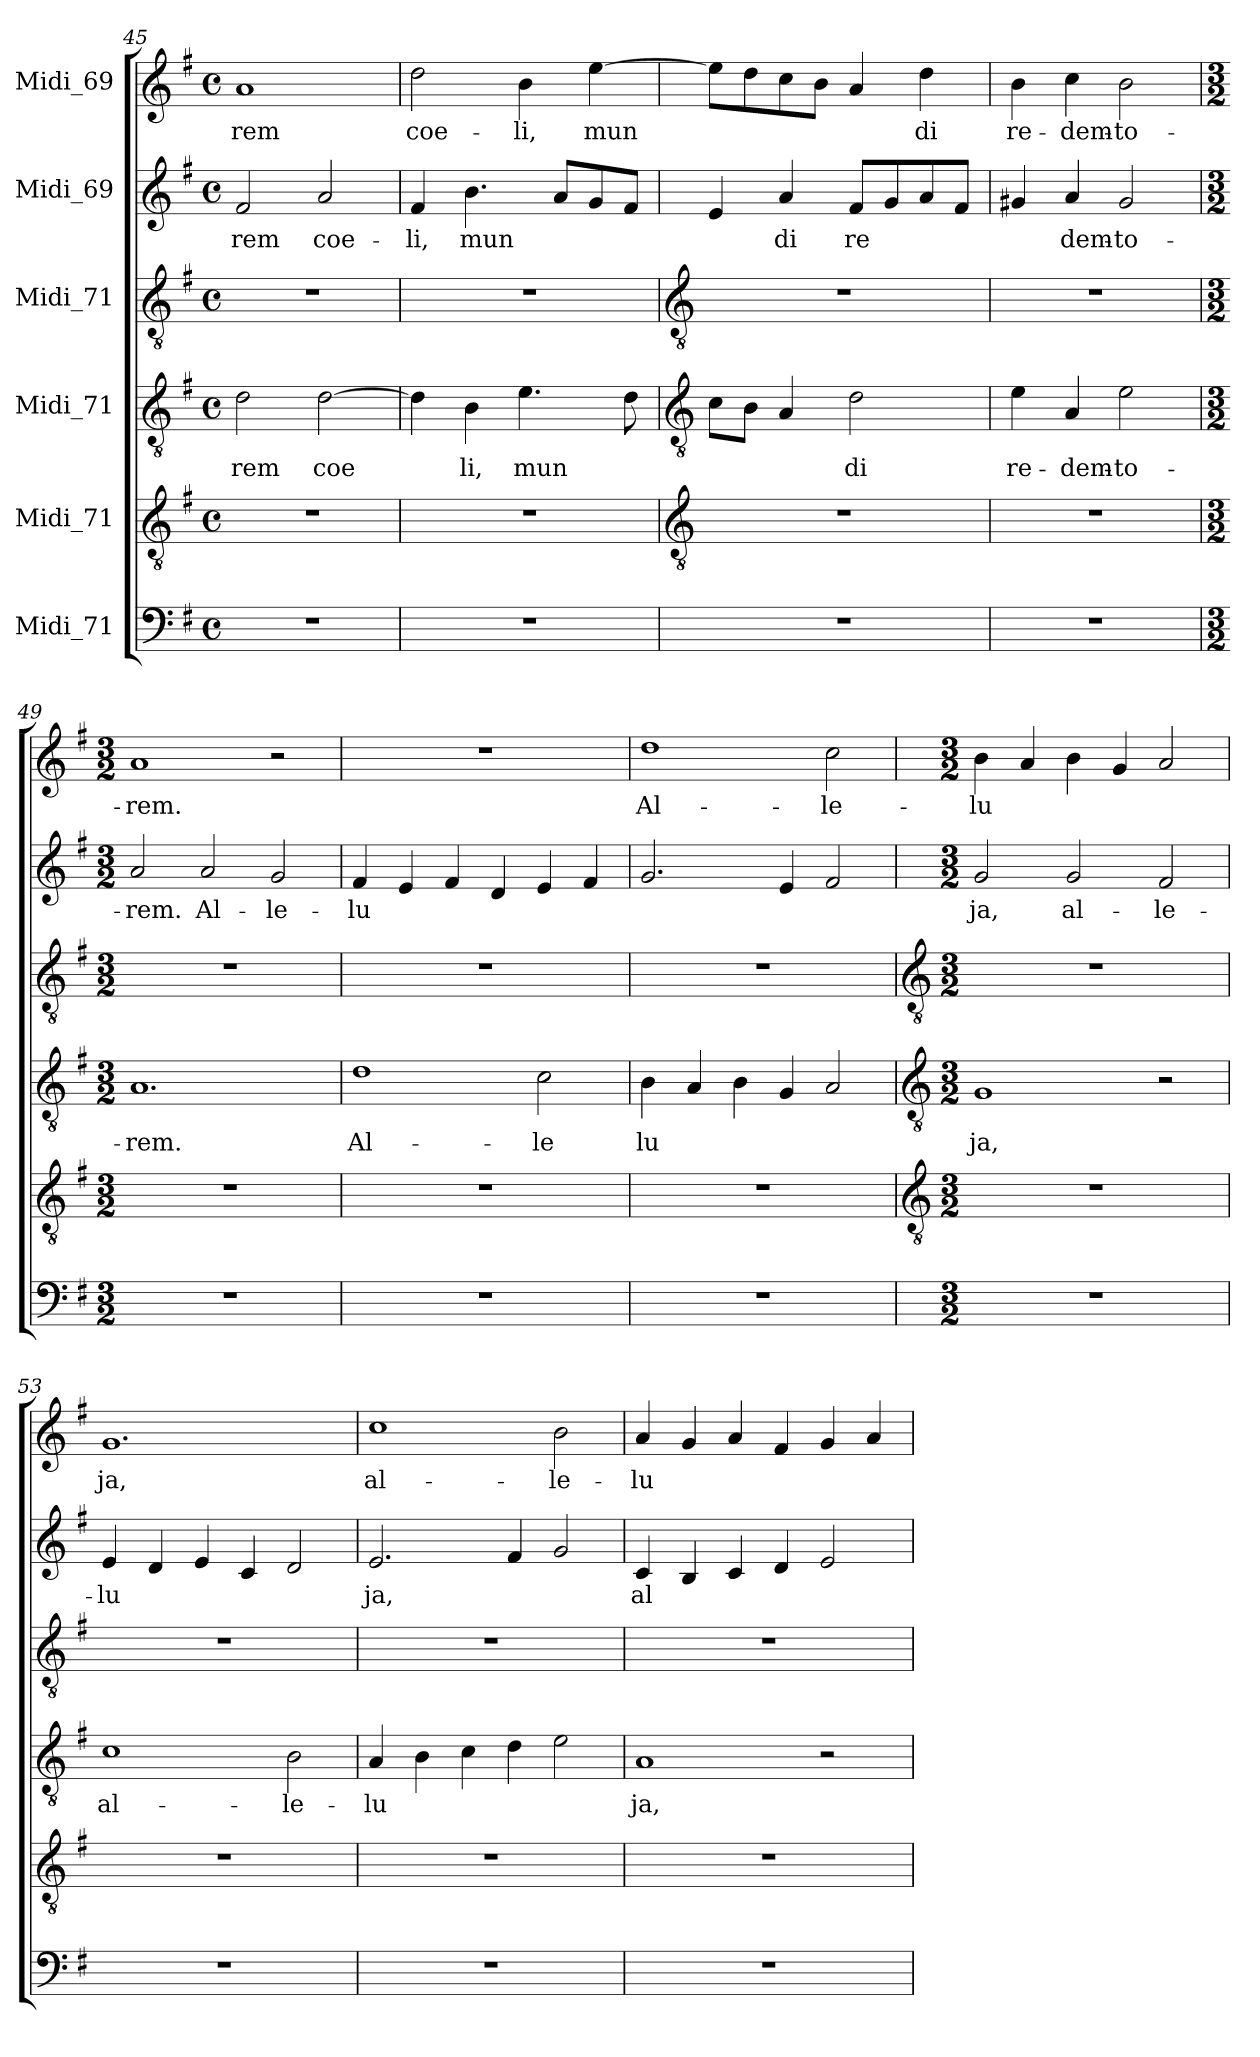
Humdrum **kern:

**kern	**kern	**kern	**text	**kern	**kern	**text	**kern	**text
*part6	*part5	*part4	*part4	*part3	*part2	*part2	*part1	*part1
*staff6	*staff5	*staff4	*staff4	*staff3	*staff2	*staff2	*staff1	*staff1
*I"Midi_71	*I"Midi_71	*I"Midi_71	*	*I"Midi_71	*I"Midi_69	*	*I"Midi_69	*
*clefF4	*clefGv2	*clefGv2	*	*clefGv2	*clefG2	*	*clefG2	*
*k[f#]	*k[f#]	*k[f#]	*	*k[f#]	*k[f#]	*	*k[f#]	*
*G:	*G:	*G:	*	*G:	*G:	*	*G:	*
*M4/4	*M4/4	*M4/4	*	*M4/4	*M4/4	*	*M4/4	*
*met(c)	*met(c)	*met(c)	*	*met(c)	*met(c)	*	*met(c)	*
=45	=45	=45	=45	=45	=45	=45	=45	=45
!	!	!	!LO:LY:b	!	!	!LO:LY:b	!	!LO:LY:b
1r	1r	2d	-rem	1r	2f#	rem	1a	-rem
!	!	!	!LO:LY:b	!	!	!LO:LY:b	!	!
.	.	[2d	coe	.	2a	coe-	.	.
=46	=46	=46	=46	=46	=46	=46	=46	=46
!	!	!	!	!	!	!LO:LY:b	!	!LO:LY:b
1r	1r	4d]	.	1r	4f#	-li,	2dd	coe-
!	!	!	!LO:LY:b	!	!	!LO:LY:b	!	!
.	.	4B	li,	.	4.b	mun	.	.
!	!	!	!LO:LY:b	!	!	!	!	!LO:LY:b
.	.	4.e	mun	.	.	.	4b	-li,
.	.	.	.	.	8aL	.	.	.
!	!	!	!	!	!	!	!	!LO:LY:b
.	.	.	.	.	8g	.	[4ee	mun
.	.	8d	.	.	8f#J	.	.	.
!!LO:LB:g=z
=47	=47	=47	=47	=47	=47	=47	=47	=47
*	*clefGv2	*clefGv2	*	*clefGv2	*	*	*	*
1r	1r	8cL	.	1r	4e	.	8eeL]	.
.	.	8BJ	.	.	.	.	8dd	.
!	!	!	!	!	!	!LO:LY:b	!	!
.	.	4A	.	.	4a	di	8cc	.
.	.	.	.	.	.	.	8bJ	.
!	!	!	!LO:LY:b	!	!	!LO:LY:b	!	!
.	.	2d	di	.	8f#L	re	4a	.
.	.	.	.	.	8g	.	.	.
!	!	!	!	!	!	!	!	!LO:LY:b
.	.	.	.	.	8a	.	4dd	di
.	.	.	.	.	8f#J	.	.	.
=48	=48	=48	=48	=48	=48	=48	=48	=48
!	!	!	!LO:LY:b	!	!	!	!	!LO:LY:b
1r	1r	4e	re-	1r	4g#X	.	4b	re-
!	!	!	!LO:LY:b	!	!	!LO:LY:b	!	!LO:LY:b
.	.	4A	-dem-	.	4a	dem-	4cc	-dem-
!	!	!	!LO:LY:b	!	!	!LO:LY:b	!	!LO:LY:b
.	.	2e	-to-	.	2g#	-to-	2b	-to-
=49	=49	=49	=49	=49	=49	=49	=49	=49
*M3/2	*M3/2	*M3/2	*	*M3/2	*M3/2	*	*M3/2	*
!LO:N:vis=1	!LO:N:vis=1	!	!LO:LY:b	!LO:N:vis=1	!	!LO:LY:b	!	!LO:LY:b
1.r	1.r	1.A	-rem.	1.r	2a	-rem.	1a	-rem.
!	!	!	!	!	!	!LO:LY:b	!	!
.	.	.	.	.	2a	Al-	.	.
!	!	!	!	!	!	!LO:LY:b	!	!
.	.	.	.	.	2g	-le-	2r	.
=50	=50	=50	=50	=50	=50	=50	=50	=50
!LO:N:vis=1	!LO:N:vis=1	!	!LO:LY:b	!LO:N:vis=1	!	!LO:LY:b	!LO:N:vis=1	!
1.r	1.r	1d	Al-	1.r	4f#	-lu	1.r	.
.	.	.	.	.	4e	.	.	.
.	.	.	.	.	4f#	.	.	.
.	.	.	.	.	4d	.	.	.
!	!	!	!LO:LY:b	!	!	!	!	!
.	.	2c	-le	.	4e	.	.	.
.	.	.	.	.	4f#	.	.	.
=51	=51	=51	=51	=51	=51	=51	=51	=51
!LO:N:vis=1	!LO:N:vis=1	!	!LO:LY:b	!LO:N:vis=1	!	!	!	!LO:LY:b
1.r	1.r	4B	lu	1.r	2.g	.	1dd	Al-
.	.	4A	.	.	.	.	.	.
.	.	4B	.	.	.	.	.	.
.	.	4G	.	.	4e	.	.	.
!	!	!	!	!	!	!	!	!LO:LY:b
.	.	2A	.	.	2f#	.	2cc	-le-
!!LO:LB:g=z
=52	=52	=52	=52	=52	=52	=52	=52	=52
*	*clefGv2	*clefGv2	*	*clefGv2	*	*	*	*
*M3/2	*M3/2	*M3/2	*	*M3/2	*M3/2	*	*M3/2	*
!LO:N:vis=1	!LO:N:vis=1	!	!LO:LY:b	!LO:N:vis=1	!	!LO:LY:b	!	!LO:LY:b
1.r	1.r	1G	ja,	1.r	2g	ja,	4b	-lu
.	.	.	.	.	.	.	4a	.
!	!	!	!	!	!	!LO:LY:b	!	!
.	.	.	.	.	2g	al-	4b	.
.	.	.	.	.	.	.	4g	.
!	!	!	!	!	!	!LO:LY:b	!	!
.	.	2r	.	.	2f#	-le-	2a	.
=53	=53	=53	=53	=53	=53	=53	=53	=53
!LO:N:vis=1	!LO:N:vis=1	!	!LO:LY:b	!LO:N:vis=1	!	!LO:LY:b	!	!LO:LY:b
1.r	1.r	1c	al-	1.r	4e	-lu	1.g	ja,
.	.	.	.	.	4d	.	.	.
.	.	.	.	.	4e	.	.	.
.	.	.	.	.	4c	.	.	.
!	!	!	!LO:LY:b	!	!	!	!	!
.	.	2B	-le-	.	2d	.	.	.
=54	=54	=54	=54	=54	=54	=54	=54	=54
!LO:N:vis=1	!LO:N:vis=1	!	!LO:LY:b	!LO:N:vis=1	!	!LO:LY:b	!	!LO:LY:b
1.r	1.r	4A	-lu	1.r	2.e	ja,	1cc	al-
.	.	4B	.	.	.	.	.	.
.	.	4c	.	.	.	.	.	.
.	.	4d	.	.	4f#	.	.	.
!	!	!	!	!	!	!	!	!LO:LY:b
.	.	2e	.	.	2g	.	2b	-le-
=55	=55	=55	=55	=55	=55	=55	=55	=55
!LO:N:vis=1	!LO:N:vis=1	!	!LO:LY:b	!LO:N:vis=1	!	!LO:LY:b	!	!LO:LY:b
1.r	1.r	1A	ja,	1.r	4c	al	4a	-lu
.	.	.	.	.	4B	.	4g	.
.	.	.	.	.	4c	.	4a	.
.	.	.	.	.	4d	.	4f#	.
.	.	2r	.	.	2e	.	4g	.
.	.	.	.	.	.	.	4a	.
=	=	=	=	=	=	=	=	=
*-	*-	*-	*-	*-	*-	*-	*-	*-
